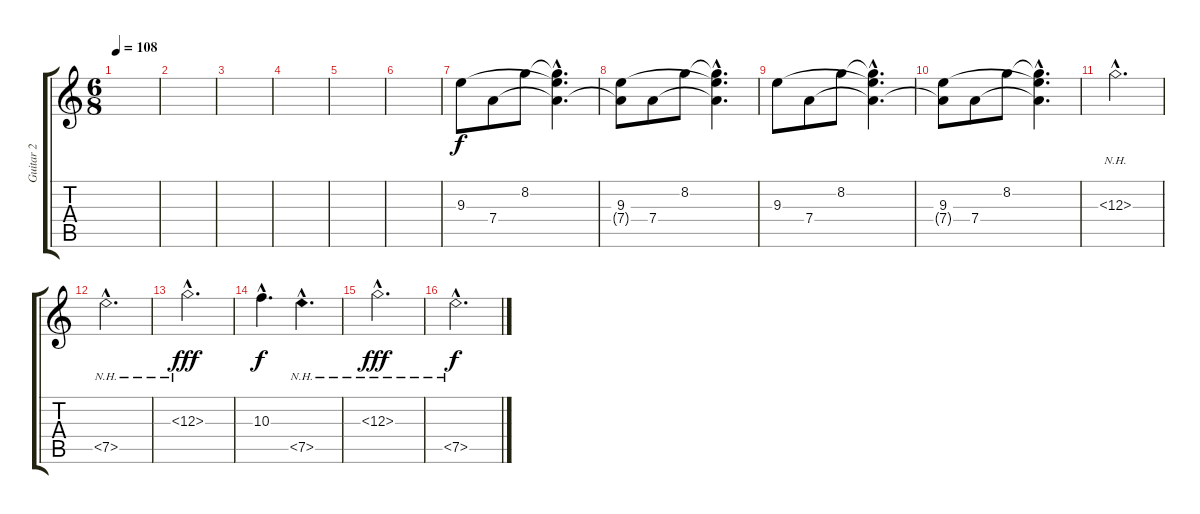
\track ("Guitar 2" "Guitar 2") {instrument electricguitarjazz}
\staff {score tabs}
\tuning (E4 B3 G3 D3 A2 E2) {hide}
\ts (6 8)
\tempo 108
\clef g2
\ks c
|
|
|
|
|
|
9.3.8{volume 11 instrument overdrivenguitar} 7.4.8 8.2.8 (8.2{hac t} 9.3{hac t} 7.4{hac t}).4{d} |
(9.3 7.4{t}).8 7.4.8 8.2.8 (8.2{hac t} 9.3{hac t} 7.4{hac t}).4{d} |
9.3.8{volume 11 instrument overdrivenguitar} 7.4.8 8.2.8 (8.2{hac t} 9.3{hac t} 7.4{hac t}).4{d} |
(9.3 7.4{t}).8 7.4.8 8.2.8 (8.2{hac t} 9.3{hac t} 7.4{hac t}).4{d} |
12.3{nh hac}.2{d volume 10 instrument electricguitarjazz} |
7.5{nh hac}.2{d} |
12.3{nh hac}.2{d dy fff} |
10.3{hac}.4{d dy f} 7.5{nh hac}.4{d} |
12.3{nh hac}.2{d dy fff} |
7.5{nh hac}.2{d dy f}
